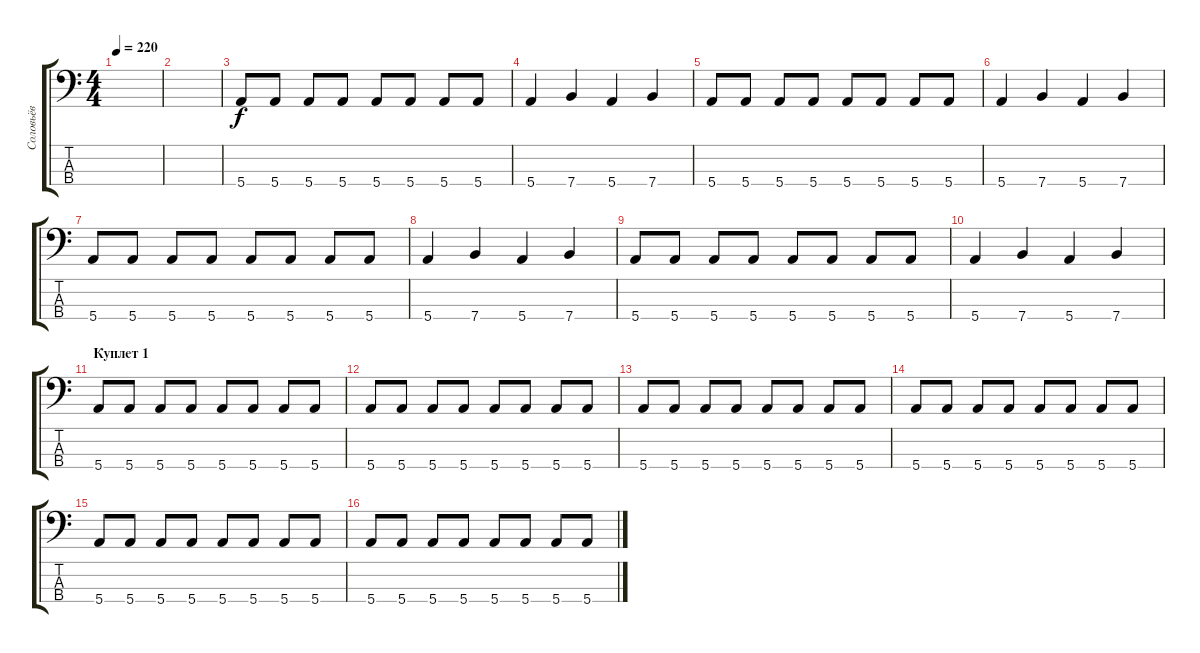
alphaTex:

\track ("Соловьёв" "Соловьёв") {instrument electricbasspick}
\staff {score tabs}
\tuning (G2 D2 A1 E1) {hide}
\ts (4 4)
\tempo 220
\clef f4
\ks c
|
|
5.4.8 5.4.8 5.4.8 5.4.8 5.4.8 5.4.8 5.4.8 5.4.8 |
5.4.4 7.4.4 5.4.4 7.4.4 |
5.4.8 5.4.8 5.4.8 5.4.8 5.4.8 5.4.8 5.4.8 5.4.8 |
5.4.4 7.4.4 5.4.4 7.4.4 |
5.4.8 5.4.8 5.4.8 5.4.8 5.4.8 5.4.8 5.4.8 5.4.8 |
5.4.4 7.4.4 5.4.4 7.4.4 |
5.4.8 5.4.8 5.4.8 5.4.8 5.4.8 5.4.8 5.4.8 5.4.8 |
5.4.4 7.4.4 5.4.4 7.4.4 |
\section ("" "Куплет 1")
5.4.8 5.4.8 5.4.8 5.4.8 5.4.8 5.4.8 5.4.8 5.4.8 |
5.4.8 5.4.8 5.4.8 5.4.8 5.4.8 5.4.8 5.4.8 5.4.8 |
5.4.8 5.4.8 5.4.8 5.4.8 5.4.8 5.4.8 5.4.8 5.4.8 |
5.4.8 5.4.8 5.4.8 5.4.8 5.4.8 5.4.8 5.4.8 5.4.8 |
5.4.8 5.4.8 5.4.8 5.4.8 5.4.8 5.4.8 5.4.8 5.4.8 |
5.4.8 5.4.8 5.4.8 5.4.8 5.4.8 5.4.8 5.4.8 5.4.8
